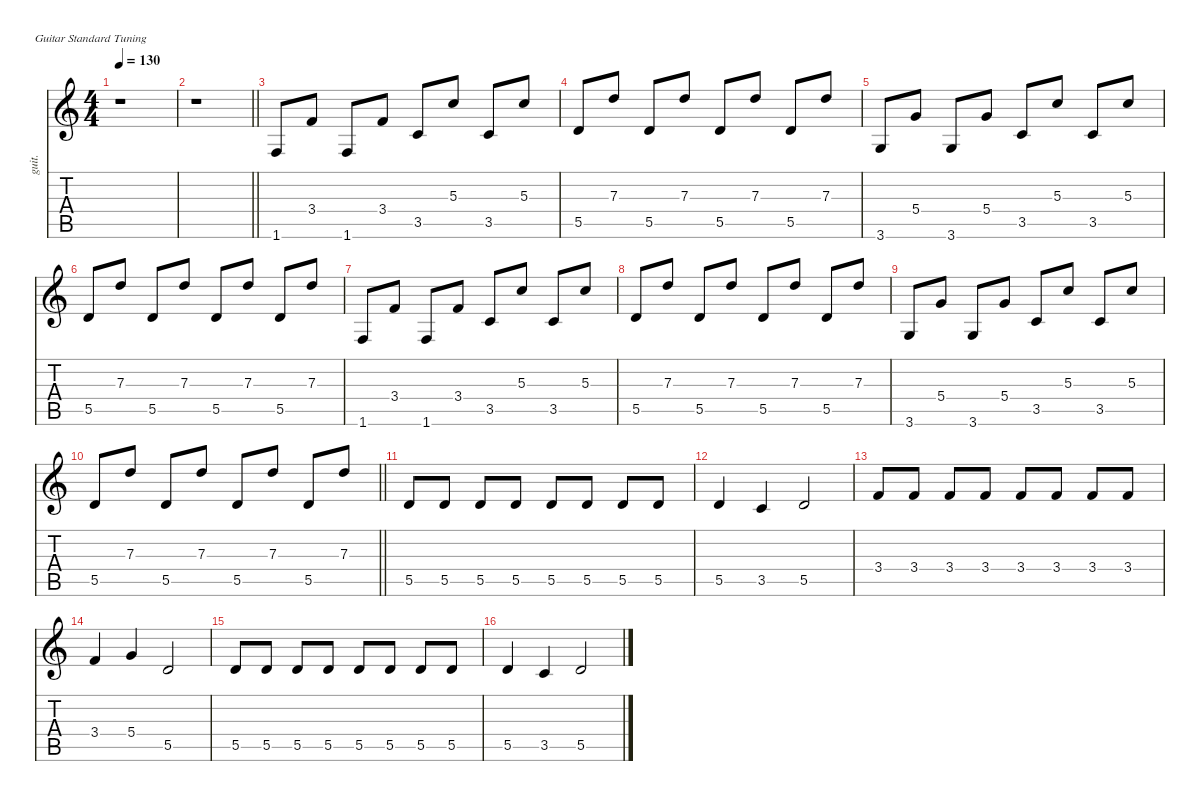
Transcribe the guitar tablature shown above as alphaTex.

\defaultSystemsLayout 4
\hideDynamics
\bracketExtendMode nobrackets
\otherSystemsTrackNameOrientation horizontal
\track ("Guitar" "guit.") {defaultSystemsLayout 8 mute instrument electricguitarclean}
\staff {score tabs}
\tuning (E4 B3 G3 D3 A2 E2)
\ts (4 4)
\tempo 130
\clef g2
\ks c
r.1{dy mf beam Down} |
\barLineRight lightlight
r.1{beam Down} |
1.6.8{beam Up} 3.4.8{beam Up} 1.6.8{beam Up} 3.4.8{beam Up} 3.5.8{beam Up} 5.3.8{beam Up} 3.5.8{beam Up} 5.3.8{beam Up} |
5.5.8{beam Up} 7.3.8{beam Up} 5.5.8{beam Up} 7.3.8{beam Up} 5.5.8{beam Up} 7.3.8{beam Up} 5.5.8{beam Up} 7.3.8{beam Up} |
3.6.8{beam Up} 5.4.8{beam Up} 3.6.8{beam Up} 5.4.8{beam Up} 3.5.8{beam Up} 5.3.8{beam Up} 3.5.8{beam Up} 5.3.8{beam Up} |
5.5.8{beam Up} 7.3.8{beam Up} 5.5.8{beam Up} 7.3.8{beam Up} 5.5.8{beam Up} 7.3.8{beam Up} 5.5.8{beam Up} 7.3.8{beam Up} |
1.6.8{beam Up} 3.4.8{beam Up} 1.6.8{beam Up} 3.4.8{beam Up} 3.5.8{beam Up} 5.3.8{beam Up} 3.5.8{beam Up} 5.3.8{beam Up} |
5.5.8{beam Up} 7.3.8{beam Up} 5.5.8{beam Up} 7.3.8{beam Up} 5.5.8{beam Up} 7.3.8{beam Up} 5.5.8{beam Up} 7.3.8{beam Up} |
3.6.8{beam Up} 5.4.8{beam Up} 3.6.8{beam Up} 5.4.8{beam Up} 3.5.8{beam Up} 5.3.8{beam Up} 3.5.8{beam Up} 5.3.8{beam Up} |
\barLineRight lightlight
5.5.8{beam Up} 7.3.8{beam Up} 5.5.8{beam Up} 7.3.8{beam Up} 5.5.8{beam Up} 7.3.8{beam Up} 5.5.8{beam Up} 7.3.8{beam Up} |
5.5.8{beam Up} 5.5.8{beam Up} 5.5.8{beam Up} 5.5.8{beam Up} 5.5.8{beam Up} 5.5.8{beam Up} 5.5.8{beam Up} 5.5.8{beam Up} |
5.5.4{beam Up} 3.5.4{beam Up} 5.5.2{beam Up} |
3.4.8{beam Up} 3.4.8{beam Up} 3.4.8{beam Up} 3.4.8{beam Up} 3.4.8{beam Up} 3.4.8{beam Up} 3.4.8{beam Up} 3.4.8{beam Up} |
3.4.4{beam Up} 5.4.4{beam Up} 5.5.2{beam Up} |
5.5.8{beam Up} 5.5.8{beam Up} 5.5.8{beam Up} 5.5.8{beam Up} 5.5.8{beam Up} 5.5.8{beam Up} 5.5.8{beam Up} 5.5.8{beam Up} |
5.5.4{beam Up} 3.5.4{beam Up} 5.5.2{beam Up}
